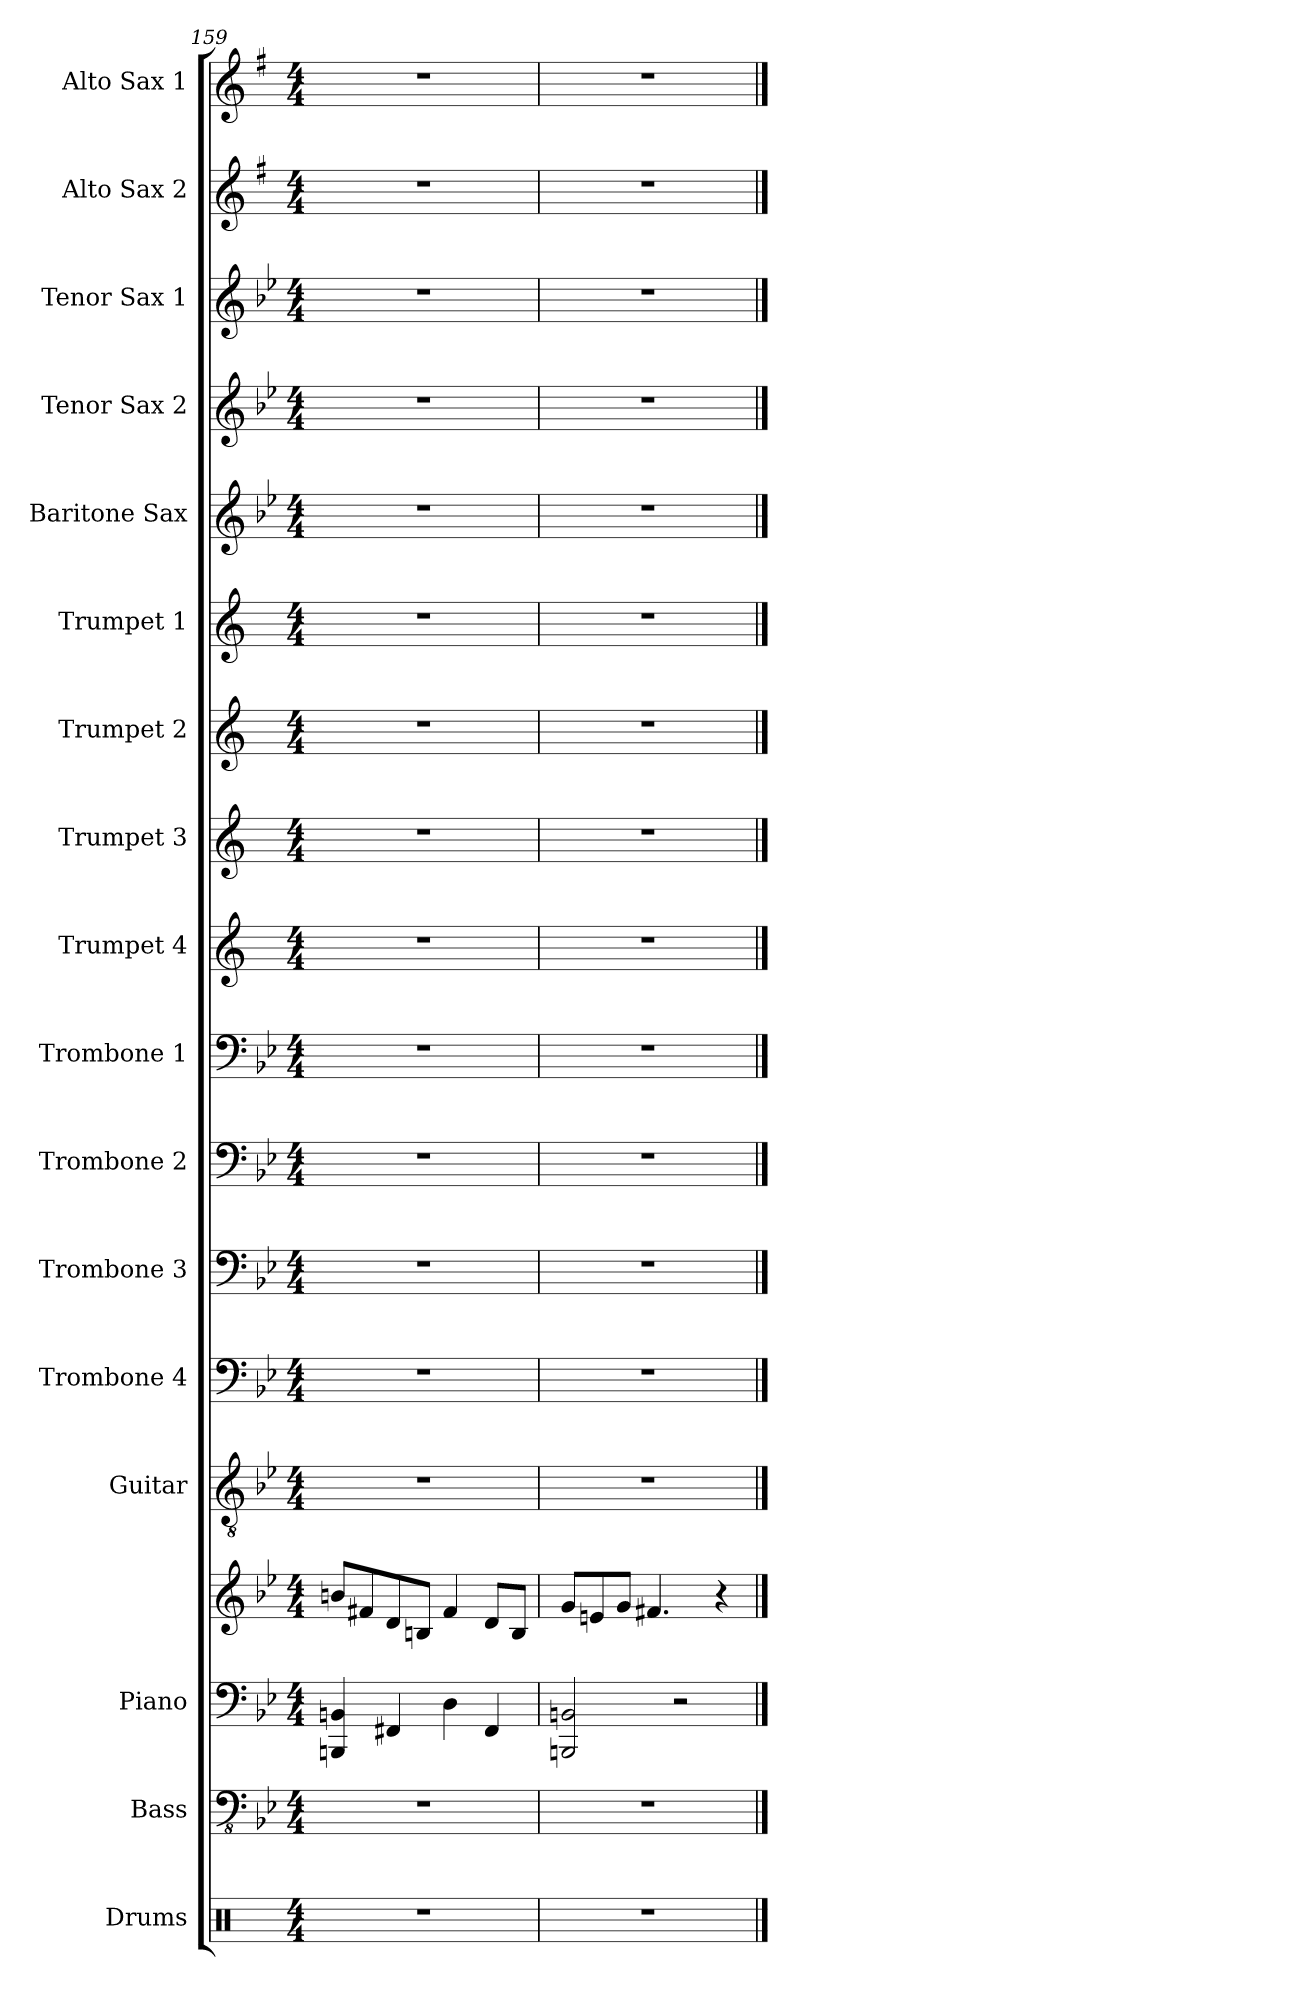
**kern	**kern	**kern	**kern	**kern	**kern	**kern	**kern	**kern	**kern	**kern	**kern	**kern	**kern	**kern	**kern	**kern	**kern
*part17	*part16	*part15	*part15	*part14	*part13	*part12	*part11	*part10	*part9	*part8	*part7	*part6	*part5	*part4	*part3	*part2	*part1
*staff18	*staff17	*staff16	*staff15	*staff14	*staff13	*staff12	*staff11	*staff10	*staff9	*staff8	*staff7	*staff6	*staff5	*staff4	*staff3	*staff2	*staff1
*I"Drums	*I"Bass	*I"Piano	*	*I"Guitar	*I"Trombone 4	*I"Trombone 3	*I"Trombone 2	*I"Trombone 1	*I"Trumpet 4	*I"Trumpet 3	*I"Trumpet 2	*I"Trumpet 1	*I"Baritone Sax	*I"Tenor Sax 2	*I"Tenor Sax 1	*I"Alto Sax 2	*I"Alto Sax 1
*I'Drums	*I'Bass	*I'Piano	*	*I'Gtr.	*I'Tbn. 4	*I'Tbn. 3	*I'Tbn. 2	*I'Tbn. 1	*I'Tpt. 4	*I'Tpt. 3	*I'Tpt. 2	*I'Tpt. 1	*I'Bari	*I'Tenor 2	*I'Tenor 1	*I'Alto 2	*I'Alto 1
*clefX	*clefFv4	*clefF4	*clefG2	*clefGv2	*clefF4	*clefF4	*clefF4	*clefF4	*clefG2	*clefG2	*clefG2	*clefG2	*clefG2	*clefG2	*clefG2	*clefG2	*clefG2
*	*	*	*	*	*	*	*	*	*ITrd1c2	*ITrd1c2	*ITrd1c2	*ITrd1c2	*ITrd12c21	*ITrd8c14	*ITrd8c14	*ITrd5c9	*ITrd5c9
*k[]	*k[b-e-]	*k[b-e-]	*k[b-e-]	*k[b-e-]	*k[b-e-]	*k[b-e-]	*k[b-e-]	*k[b-e-]	*k[b-e-]	*k[b-e-]	*k[b-e-]	*k[b-e-]	*k[b-e-]	*k[b-e-]	*k[b-e-]	*k[b-e-]	*k[b-e-]
*M4/4	*M4/4	*M4/4	*M4/4	*M4/4	*M4/4	*M4/4	*M4/4	*M4/4	*M4/4	*M4/4	*M4/4	*M4/4	*M4/4	*M4/4	*M4/4	*M4/4	*M4/4
=159	=159	=159	=159	=159	=159	=159	=159	=159	=159	=159	=159	=159	=159	=159	=159	=159	=159
1r	1r	4BBBn/ 4BBn/	8bn/L	1r	1r	1r	1r	1r	1r	1r	1r	1r	1r	1r	1r	1r	1r
.	.	.	8f#X/	.	.	.	.	.	.	.	.	.	.	.	.	.	.
.	.	4FF#X/	8d/	.	.	.	.	.	.	.	.	.	.	.	.	.	.
.	.	.	8Bn/J	.	.	.	.	.	.	.	.	.	.	.	.	.	.
.	.	4D\	4f#/	.	.	.	.	.	.	.	.	.	.	.	.	.	.
.	.	4FF#/	8d/L	.	.	.	.	.	.	.	.	.	.	.	.	.	.
.	.	.	8B/J	.	.	.	.	.	.	.	.	.	.	.	.	.	.
=160	=160	=160	=160	=160	=160	=160	=160	=160	=160	=160	=160	=160	=160	=160	=160	=160	=160
1r	1r	2BBBn/ 2BBn/	8g/L	1r	1r	1r	1r	1r	1r	1r	1r	1r	1r	1r	1r	1r	1r
.	.	.	8en/	.	.	.	.	.	.	.	.	.	.	.	.	.	.
.	.	.	8g/J	.	.	.	.	.	.	.	.	.	.	.	.	.	.
.	.	.	4.f#X/	.	.	.	.	.	.	.	.	.	.	.	.	.	.
.	.	2r	.	.	.	.	.	.	.	.	.	.	.	.	.	.	.
.	.	.	4r	.	.	.	.	.	.	.	.	.	.	.	.	.	.
==	==	==	==	==	==	==	==	==	==	==	==	==	==	==	==	==	==
*-	*-	*-	*-	*-	*-	*-	*-	*-	*-	*-	*-	*-	*-	*-	*-	*-	*-
